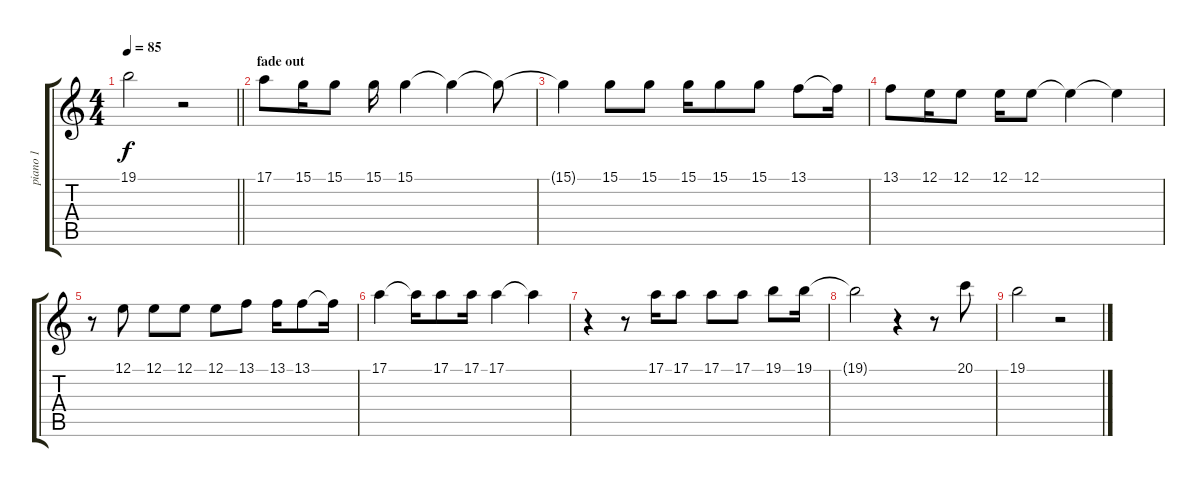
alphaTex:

\track ("piano 1" "piano 1") {instrument acousticgrandpiano}
\staff {score tabs}
\tuning (E4 B3 G3 D3 A2 E2) {hide}
\ts (4 4)
\tempo 85
\clef g2
\barLineRight lightlight
\ks c
19.1.2{dy f} r.2 |
\section ("" "fade out")
17.1.8{volume 6} 15.1.16 15.1.8 15.1.16 15.1.4 15.1{t}.4 15.1{t}.8 |
15.1{t}.4 15.1.8 15.1.8 15.1.16 15.1.8 15.1.8 13.1.8 13.1{t}.16 |
13.1.8 12.1.16 12.1.8 12.1.16 12.1.8 12.1{t}.4 12.1{t}.4 |
r.8 12.1.8 12.1.8 12.1.8 12.1.8 13.1.8 13.1.16 13.1.8 13.1{t}.16 |
17.1.4{volume 0} 17.1{t}.16 17.1.8 17.1.16 17.1.4 17.1{t}.4 |
r.4 r.8 17.1.16 17.1.8 17.1.8 17.1.8 19.1.8 19.1.16 |
19.1{t}.2 r.4 r.8 20.1.8 |
19.1.2 r.2
